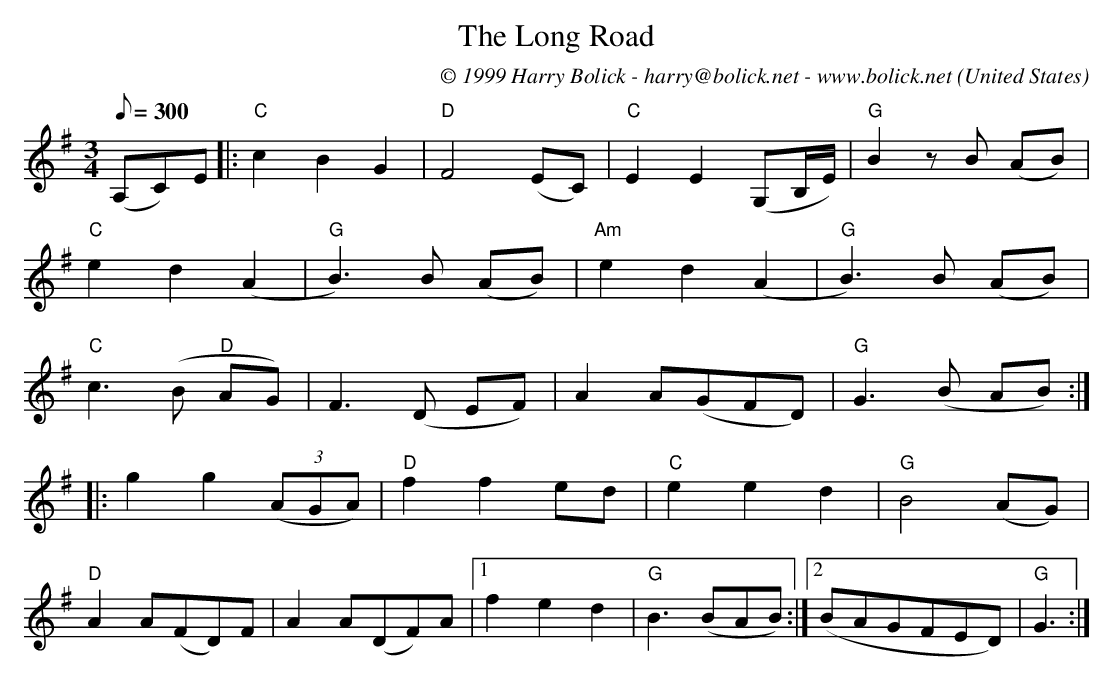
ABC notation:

X:1
T:The Long Road
C:© 1999 Harry Bolick - harry@bolick.net - www.bolick.net
O:United States
M:3/4
L:1/8
Q:300
K:G
 (A,C)E |: "C" c2 B2 G2 | "D" F4 (EC) | "C" E2 E2 (G,B,/2E/2) | "G" B2 z B (AB)|
"C" e2 d2 (A2 | "G" B3) B (AB) | "Am" e2 d2 (A2 | "G" B3)B (AB) |
"C" c3 (B"D" AG) | F3 (D EF) | A2A(GFD) | "G" G3 (B AB) :|
|: g2 g2 (3(AGA)| "D" f2f2 ed | "C" e2 e2 d2 | "G" B4 (AG) |
"D" A2 A(FD)F | A2 A(DF)A |[1 f2 e2 d2 | "G" B3 (BAB) :|[2 (BAGFED) | "G" G3 :|
